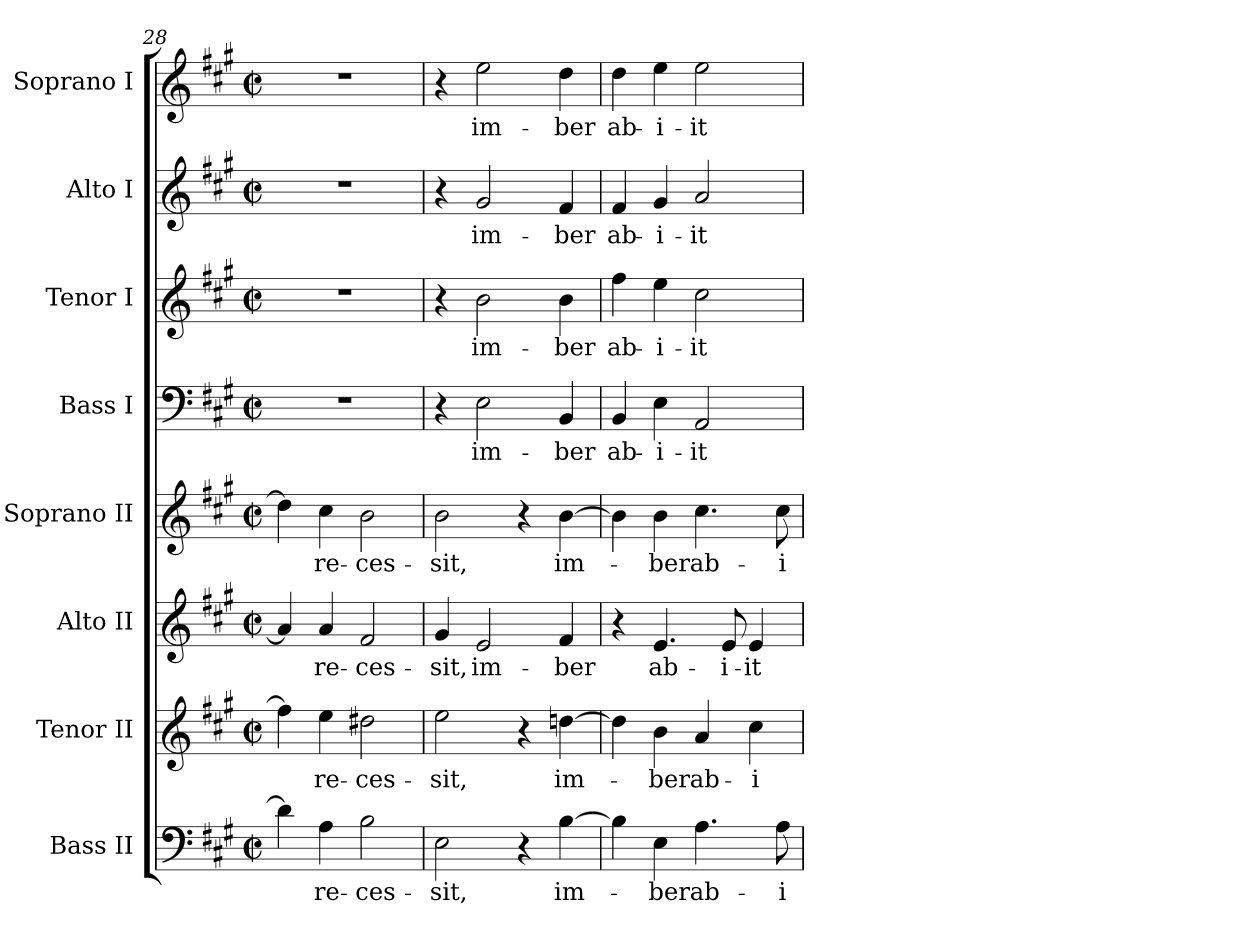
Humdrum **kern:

**kern	**text	**kern	**text	**kern	**text	**kern	**text	**kern	**text	**kern	**text	**kern	**text	**kern	**text
*part8	*part8	*part7	*part7	*part6	*part6	*part5	*part5	*part4	*part4	*part3	*part3	*part2	*part2	*part1	*part1
*staff8	*staff8	*staff7	*staff7	*staff6	*staff6	*staff5	*staff5	*staff4	*staff4	*staff3	*staff3	*staff2	*staff2	*staff1	*staff1
*I"Bass II	*	*I"Tenor II	*	*I"Alto II	*	*I"Soprano II	*	*I"Bass I	*	*I"Tenor I	*	*I"Alto I	*	*I"Soprano I	*
*I'B. II	*	*I'T. II	*	*I'A. II	*	*	*	*I'B. I	*	*I'T. I	*	*I'A. I	*	*	*
*clefF4	*	*clefG2	*	*clefG2	*	*clefG2	*	*clefF4	*	*clefG2	*	*clefG2	*	*clefG2	*
*	*	*ITrd7c12	*	*	*	*	*	*	*	*ITrd7c12	*	*	*	*	*
*k[f#c#g#]	*	*k[f#c#g#]	*	*k[f#c#g#]	*	*k[f#c#g#]	*	*k[f#c#g#]	*	*k[f#c#g#]	*	*k[f#c#g#]	*	*k[f#c#g#]	*
*A:	*	*A:	*	*A:	*	*A:	*	*A:	*	*A:	*	*A:	*	*A:	*
*M2/2	*	*M2/2	*	*M2/2	*	*M2/2	*	*M2/2	*	*M2/2	*	*M2/2	*	*M2/2	*
*met(c|)	*	*met(c|)	*	*met(c|)	*	*met(c|)	*	*met(c|)	*	*met(c|)	*	*met(c|)	*	*met(c|)	*
=28	=28	=28	=28	=28	=28	=28	=28	=28	=28	=28	=28	=28	=28	=28	=28
4di\]	.	4f#i\]	.	4ai/]	.	4ddi\]	.	1r	.	1r	.	1r	.	1r	.
!	!LO:LY:b:color=#000000	!	!	!	!	!	!	!	!	!	!	!	!	!	!
!	!	!	!LO:LY:b:color=#000000	!	!	!	!	!	!	!	!	!	!	!	!
!	!	!	!	!	!LO:LY:b:color=#000000	!	!	!	!	!	!	!	!	!	!
!	!	!	!	!	!	!	!LO:LY:b:color=#000000	!	!	!	!	!	!	!	!
4Ai\	re-	4ei\	re-	4ai/	re-	4cc#i\	re-	.	.	.	.	.	.	.	.
!	!LO:LY:b:color=#000000	!	!	!	!	!	!	!	!	!	!	!	!	!	!
!	!	!	!LO:LY:b:color=#000000	!	!	!	!	!	!	!	!	!	!	!	!
!	!	!	!	!	!LO:LY:b:color=#000000	!	!	!	!	!	!	!	!	!	!
!	!	!	!	!	!	!	!LO:LY:b:color=#000000	!	!	!	!	!	!	!	!
2Bi\	-ces-	2d#Xi\	-ces-	2f#i/	-ces-	2bi\	-ces-	.	.	.	.	.	.	.	.
=29	=29	=29	=29	=29	=29	=29	=29	=29	=29	=29	=29	=29	=29	=29	=29
!	!LO:LY:b:color=#000000	!	!	!	!	!	!	!	!	!	!	!	!	!	!
!	!	!	!LO:LY:b:color=#000000	!	!	!	!	!	!	!	!	!	!	!	!
!	!	!	!	!	!LO:LY:b:color=#000000	!	!	!	!	!	!	!	!	!	!
!	!	!	!	!	!	!	!LO:LY:b:color=#000000	!	!	!	!	!	!	!	!
2Ei\	-sit,	2ei\	-sit,	4g#i/	-sit,	2bi\	-sit,	4r	.	4r	.	4r	.	4r	.
!	!	!	!	!	!LO:LY:b:color=#000000	!	!	!	!	!	!	!	!	!	!
!	!	!	!	!	!	!	!	!	!LO:LY:b:color=#000000	!	!	!	!	!	!
!	!	!	!	!	!	!	!	!	!	!	!LO:LY:b:color=#000000	!	!	!	!
!	!	!	!	!	!	!	!	!	!	!	!	!	!LO:LY:b:color=#000000	!	!
!	!	!	!	!	!	!	!	!	!	!	!	!	!	!	!LO:LY:b:color=#000000
.	.	.	.	2ei/	im-	.	.	2Ei\	im-	2Bi\	im-	2g#i/	im-	2eei\	im-
4r	.	4r	.	.	.	4r	.	.	.	.	.	.	.	.	.
!	!LO:LY:b:color=#000000	!	!	!	!	!	!	!	!	!	!	!	!	!	!
!	!	!	!LO:LY:b:color=#000000	!	!	!	!	!	!	!	!	!	!	!	!
!	!	!	!	!	!LO:LY:b:color=#000000	!	!	!	!	!	!	!	!	!	!
!	!	!	!	!	!	!	!LO:LY:b:color=#000000	!	!	!	!	!	!	!	!
!	!	!	!	!	!	!	!	!	!LO:LY:b:color=#000000	!	!	!	!	!	!
!	!	!	!	!	!	!	!	!	!	!	!LO:LY:b:color=#000000	!	!	!	!
!	!	!	!	!	!	!	!	!	!	!	!	!	!LO:LY:b:color=#000000	!	!
!	!	!	!	!	!	!	!	!	!	!	!	!	!	!	!LO:LY:b:color=#000000
[>4Bi\	im-	[>4dni\	im-	4f#i/	-ber	[>4bi\	im-	4BBi/	-ber	4Bi\	-ber	4f#i/	-ber	4ddi\	-ber
=30	=30	=30	=30	=30	=30	=30	=30	=30	=30	=30	=30	=30	=30	=30	=30
!	!	!	!	!	!	!	!	!	!LO:LY:b:color=#000000	!	!	!	!	!	!
!	!	!	!	!	!	!	!	!	!	!	!LO:LY:b:color=#000000	!	!	!	!
!	!	!	!	!	!	!	!	!	!	!	!	!	!LO:LY:b:color=#000000	!	!
!	!	!	!	!	!	!	!	!	!	!	!	!	!	!	!LO:LY:b:color=#000000
4Bi\]	.	4di\]	.	4r	.	4bi\]	.	4BBi/	ab-	4f#i\	ab-	4f#i/	ab-	4ddi\	ab-
!	!LO:LY:b:color=#000000	!	!	!	!	!	!	!	!	!	!	!	!	!	!
!	!	!	!LO:LY:b:color=#000000	!	!	!	!	!	!	!	!	!	!	!	!
!	!	!	!	!	!LO:LY:b:color=#000000	!	!	!	!	!	!	!	!	!	!
!	!	!	!	!	!	!	!LO:LY:b:color=#000000	!	!	!	!	!	!	!	!
!	!	!	!	!	!	!	!	!	!LO:LY:b:color=#000000	!	!	!	!	!	!
!	!	!	!	!	!	!	!	!	!	!	!LO:LY:b:color=#000000	!	!	!	!
!	!	!	!	!	!	!	!	!	!	!	!	!	!LO:LY:b:color=#000000	!	!
!	!	!	!	!	!	!	!	!	!	!	!	!	!	!	!LO:LY:b:color=#000000
4Ei\	-ber	4Bi\	-ber	4.ei/	ab-	4bi\	-ber	4Ei\	-i-	4ei\	-i-	4g#i/	-i-	4eei\	-i-
!	!LO:LY:b:color=#000000	!	!	!	!	!	!	!	!	!	!	!	!	!	!
!	!	!	!LO:LY:b:color=#000000	!	!	!	!	!	!	!	!	!	!	!	!
!	!	!	!	!	!	!	!LO:LY:b:color=#000000	!	!	!	!	!	!	!	!
!	!	!	!	!	!	!	!	!	!LO:LY:b:color=#000000	!	!	!	!	!	!
!	!	!	!	!	!	!	!	!	!	!	!LO:LY:b:color=#000000	!	!	!	!
!	!	!	!	!	!	!	!	!	!	!	!	!	!LO:LY:b:color=#000000	!	!
!	!	!	!	!	!	!	!	!	!	!	!	!	!	!	!LO:LY:b:color=#000000
4.Ai\	ab-	4Ai/	ab-	.	.	4.cc#i\	ab-	2AAi/	-it	2c#i\	-it	2ai/	-it	2eei\	-it
!	!	!	!	!	!LO:LY:b:color=#000000	!	!	!	!	!	!	!	!	!	!
.	.	.	.	8ei/	-i-	.	.	.	.	.	.	.	.	.	.
!	!	!	!LO:LY:b:color=#000000	!	!	!	!	!	!	!	!	!	!	!	!
!	!	!	!	!	!LO:LY:b:color=#000000	!	!	!	!	!	!	!	!	!	!
.	.	4c#i\	-i-	4ei/	-it	.	.	.	.	.	.	.	.	.	.
!	!LO:LY:b:color=#000000	!	!	!	!	!	!	!	!	!	!	!	!	!	!
!	!	!	!	!	!	!	!LO:LY:b:color=#000000	!	!	!	!	!	!	!	!
8Ai\	-i-	.	.	.	.	8cc#i\	-i-	.	.	.	.	.	.	.	.
=	=	=	=	=	=	=	=	=	=	=	=	=	=	=	=
*-	*-	*-	*-	*-	*-	*-	*-	*-	*-	*-	*-	*-	*-	*-	*-
